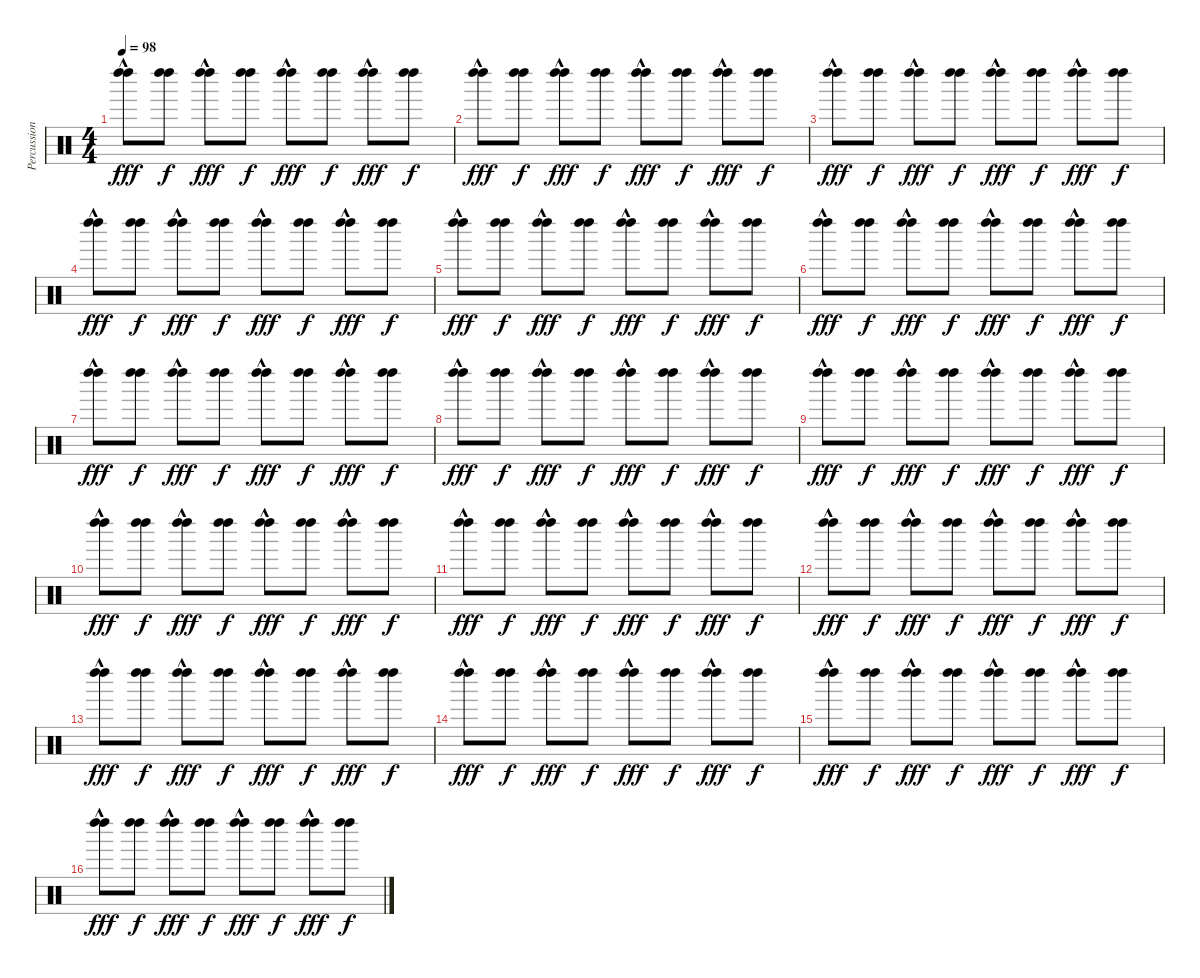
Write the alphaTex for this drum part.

\track ("Percussion -- Steven Tyler" "Percussion") {instrument percussion}
\staff {score}
\articulation defaults
\ts (4 4)
\tempo 98
\clef neutral
\ks c
("Left Maraca (hit)"{hac} "Left Maraca (hit)"{hac}).8{dy fff} ("Left Maraca (hit)" "Left Maraca (hit)").8{dy f} ("Left Maraca (hit)"{hac} "Left Maraca (hit)"{hac}).8{dy fff} ("Left Maraca (hit)" "Left Maraca (hit)").8{dy f} ("Left Maraca (hit)"{hac} "Left Maraca (hit)"{hac}).8{dy fff} ("Left Maraca (hit)" "Left Maraca (hit)").8{dy f} ("Left Maraca (hit)"{hac} "Left Maraca (hit)"{hac}).8{dy fff} ("Left Maraca (hit)" "Left Maraca (hit)").8{dy f} |
("Left Maraca (hit)"{hac} "Left Maraca (hit)"{hac}).8{dy fff} ("Left Maraca (hit)" "Left Maraca (hit)").8{dy f} ("Left Maraca (hit)"{hac} "Left Maraca (hit)"{hac}).8{dy fff} ("Left Maraca (hit)" "Left Maraca (hit)").8{dy f} ("Left Maraca (hit)"{hac} "Left Maraca (hit)"{hac}).8{dy fff} ("Left Maraca (hit)" "Left Maraca (hit)").8{dy f} ("Left Maraca (hit)"{hac} "Left Maraca (hit)"{hac}).8{dy fff} ("Left Maraca (hit)" "Left Maraca (hit)").8{dy f} |
("Left Maraca (hit)"{hac} "Left Maraca (hit)"{hac}).8{dy fff} ("Left Maraca (hit)" "Left Maraca (hit)").8{dy f} ("Left Maraca (hit)"{hac} "Left Maraca (hit)"{hac}).8{dy fff} ("Left Maraca (hit)" "Left Maraca (hit)").8{dy f} ("Left Maraca (hit)"{hac} "Left Maraca (hit)"{hac}).8{dy fff} ("Left Maraca (hit)" "Left Maraca (hit)").8{dy f} ("Left Maraca (hit)"{hac} "Left Maraca (hit)"{hac}).8{dy fff} ("Left Maraca (hit)" "Left Maraca (hit)").8{dy f} |
("Left Maraca (hit)"{hac} "Left Maraca (hit)"{hac}).8{dy fff} ("Left Maraca (hit)" "Left Maraca (hit)").8{dy f} ("Left Maraca (hit)"{hac} "Left Maraca (hit)"{hac}).8{dy fff} ("Left Maraca (hit)" "Left Maraca (hit)").8{dy f} ("Left Maraca (hit)"{hac} "Left Maraca (hit)"{hac}).8{dy fff} ("Left Maraca (hit)" "Left Maraca (hit)").8{dy f} ("Left Maraca (hit)"{hac} "Left Maraca (hit)"{hac}).8{dy fff} ("Left Maraca (hit)" "Left Maraca (hit)").8{dy f} |
("Left Maraca (hit)"{hac} "Left Maraca (hit)"{hac}).8{dy fff} ("Left Maraca (hit)" "Left Maraca (hit)").8{dy f} ("Left Maraca (hit)"{hac} "Left Maraca (hit)"{hac}).8{dy fff} ("Left Maraca (hit)" "Left Maraca (hit)").8{dy f} ("Left Maraca (hit)"{hac} "Left Maraca (hit)"{hac}).8{dy fff} ("Left Maraca (hit)" "Left Maraca (hit)").8{dy f} ("Left Maraca (hit)"{hac} "Left Maraca (hit)"{hac}).8{dy fff} ("Left Maraca (hit)" "Left Maraca (hit)").8{dy f} |
("Left Maraca (hit)"{hac} "Left Maraca (hit)"{hac}).8{dy fff} ("Left Maraca (hit)" "Left Maraca (hit)").8{dy f} ("Left Maraca (hit)"{hac} "Left Maraca (hit)"{hac}).8{dy fff} ("Left Maraca (hit)" "Left Maraca (hit)").8{dy f} ("Left Maraca (hit)"{hac} "Left Maraca (hit)"{hac}).8{dy fff} ("Left Maraca (hit)" "Left Maraca (hit)").8{dy f} ("Left Maraca (hit)"{hac} "Left Maraca (hit)"{hac}).8{dy fff} ("Left Maraca (hit)" "Left Maraca (hit)").8{dy f} |
("Left Maraca (hit)"{hac} "Left Maraca (hit)"{hac}).8{dy fff} ("Left Maraca (hit)" "Left Maraca (hit)").8{dy f} ("Left Maraca (hit)"{hac} "Left Maraca (hit)"{hac}).8{dy fff} ("Left Maraca (hit)" "Left Maraca (hit)").8{dy f} ("Left Maraca (hit)"{hac} "Left Maraca (hit)"{hac}).8{dy fff} ("Left Maraca (hit)" "Left Maraca (hit)").8{dy f} ("Left Maraca (hit)"{hac} "Left Maraca (hit)"{hac}).8{dy fff} ("Left Maraca (hit)" "Left Maraca (hit)").8{dy f} |
("Left Maraca (hit)"{hac} "Left Maraca (hit)"{hac}).8{dy fff} ("Left Maraca (hit)" "Left Maraca (hit)").8{dy f} ("Left Maraca (hit)"{hac} "Left Maraca (hit)"{hac}).8{dy fff} ("Left Maraca (hit)" "Left Maraca (hit)").8{dy f} ("Left Maraca (hit)"{hac} "Left Maraca (hit)"{hac}).8{dy fff} ("Left Maraca (hit)" "Left Maraca (hit)").8{dy f} ("Left Maraca (hit)"{hac} "Left Maraca (hit)"{hac}).8{dy fff} ("Left Maraca (hit)" "Left Maraca (hit)").8{dy f} |
("Left Maraca (hit)"{hac} "Left Maraca (hit)"{hac}).8{dy fff} ("Left Maraca (hit)" "Left Maraca (hit)").8{dy f} ("Left Maraca (hit)"{hac} "Left Maraca (hit)"{hac}).8{dy fff} ("Left Maraca (hit)" "Left Maraca (hit)").8{dy f} ("Left Maraca (hit)"{hac} "Left Maraca (hit)"{hac}).8{dy fff} ("Left Maraca (hit)" "Left Maraca (hit)").8{dy f} ("Left Maraca (hit)"{hac} "Left Maraca (hit)"{hac}).8{dy fff} ("Left Maraca (hit)" "Left Maraca (hit)").8{dy f} |
("Left Maraca (hit)"{hac} "Left Maraca (hit)"{hac}).8{dy fff} ("Left Maraca (hit)" "Left Maraca (hit)").8{dy f} ("Left Maraca (hit)"{hac} "Left Maraca (hit)"{hac}).8{dy fff} ("Left Maraca (hit)" "Left Maraca (hit)").8{dy f} ("Left Maraca (hit)"{hac} "Left Maraca (hit)"{hac}).8{dy fff} ("Left Maraca (hit)" "Left Maraca (hit)").8{dy f} ("Left Maraca (hit)"{hac} "Left Maraca (hit)"{hac}).8{dy fff} ("Left Maraca (hit)" "Left Maraca (hit)").8{dy f} |
("Left Maraca (hit)"{hac} "Left Maraca (hit)"{hac}).8{dy fff volume 10} ("Left Maraca (hit)" "Left Maraca (hit)").8{dy f} ("Left Maraca (hit)"{hac} "Left Maraca (hit)"{hac}).8{dy fff} ("Left Maraca (hit)" "Left Maraca (hit)").8{dy f} ("Left Maraca (hit)"{hac} "Left Maraca (hit)"{hac}).8{dy fff} ("Left Maraca (hit)" "Left Maraca (hit)").8{dy f} ("Left Maraca (hit)"{hac} "Left Maraca (hit)"{hac}).8{dy fff} ("Left Maraca (hit)" "Left Maraca (hit)").8{dy f} |
("Left Maraca (hit)"{hac} "Left Maraca (hit)"{hac}).8{dy fff volume 8} ("Left Maraca (hit)" "Left Maraca (hit)").8{dy f} ("Left Maraca (hit)"{hac} "Left Maraca (hit)"{hac}).8{dy fff} ("Left Maraca (hit)" "Left Maraca (hit)").8{dy f} ("Left Maraca (hit)"{hac} "Left Maraca (hit)"{hac}).8{dy fff} ("Left Maraca (hit)" "Left Maraca (hit)").8{dy f} ("Left Maraca (hit)"{hac} "Left Maraca (hit)"{hac}).8{dy fff} ("Left Maraca (hit)" "Left Maraca (hit)").8{dy f} |
("Left Maraca (hit)"{hac} "Left Maraca (hit)"{hac}).8{dy fff volume 6} ("Left Maraca (hit)" "Left Maraca (hit)").8{dy f} ("Left Maraca (hit)"{hac} "Left Maraca (hit)"{hac}).8{dy fff} ("Left Maraca (hit)" "Left Maraca (hit)").8{dy f} ("Left Maraca (hit)"{hac} "Left Maraca (hit)"{hac}).8{dy fff} ("Left Maraca (hit)" "Left Maraca (hit)").8{dy f} ("Left Maraca (hit)"{hac} "Left Maraca (hit)"{hac}).8{dy fff} ("Left Maraca (hit)" "Left Maraca (hit)").8{dy f} |
("Left Maraca (hit)"{hac} "Left Maraca (hit)"{hac}).8{dy fff volume 4} ("Left Maraca (hit)" "Left Maraca (hit)").8{dy f} ("Left Maraca (hit)"{hac} "Left Maraca (hit)"{hac}).8{dy fff} ("Left Maraca (hit)" "Left Maraca (hit)").8{dy f} ("Left Maraca (hit)"{hac} "Left Maraca (hit)"{hac}).8{dy fff} ("Left Maraca (hit)" "Left Maraca (hit)").8{dy f} ("Left Maraca (hit)"{hac} "Left Maraca (hit)"{hac}).8{dy fff} ("Left Maraca (hit)" "Left Maraca (hit)").8{dy f} |
("Left Maraca (hit)"{hac} "Left Maraca (hit)"{hac}).8{dy fff volume 2} ("Left Maraca (hit)" "Left Maraca (hit)").8{dy f} ("Left Maraca (hit)"{hac} "Left Maraca (hit)"{hac}).8{dy fff} ("Left Maraca (hit)" "Left Maraca (hit)").8{dy f} ("Left Maraca (hit)"{hac} "Left Maraca (hit)"{hac}).8{dy fff} ("Left Maraca (hit)" "Left Maraca (hit)").8{dy f} ("Left Maraca (hit)"{hac} "Left Maraca (hit)"{hac}).8{dy fff} ("Left Maraca (hit)" "Left Maraca (hit)").8{dy f} |
("Left Maraca (hit)"{hac} "Left Maraca (hit)"{hac}).8{dy fff volume 0} ("Left Maraca (hit)" "Left Maraca (hit)").8{dy f} ("Left Maraca (hit)"{hac} "Left Maraca (hit)"{hac}).8{dy fff} ("Left Maraca (hit)" "Left Maraca (hit)").8{dy f} ("Left Maraca (hit)"{hac} "Left Maraca (hit)"{hac}).8{dy fff} ("Left Maraca (hit)" "Left Maraca (hit)").8{dy f} ("Left Maraca (hit)"{hac} "Left Maraca (hit)"{hac}).8{dy fff} ("Left Maraca (hit)" "Left Maraca (hit)").8{dy f}
